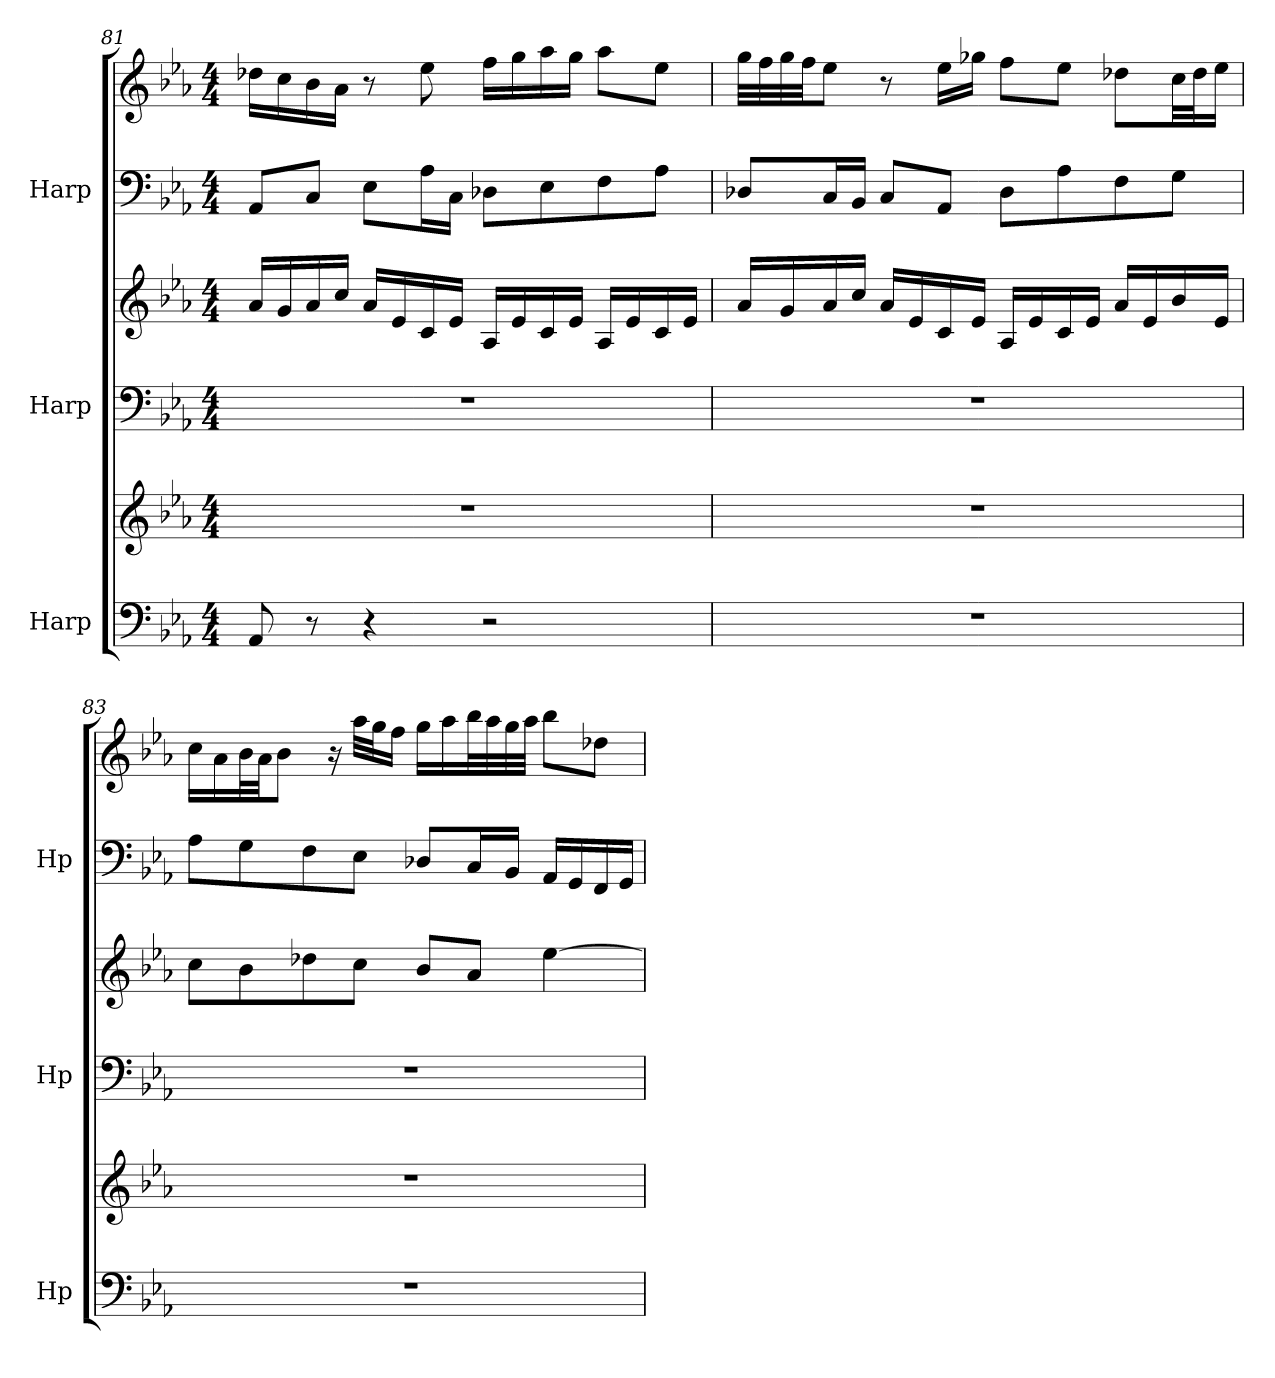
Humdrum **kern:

**kern	**kern	**kern	**kern	**kern	**kern
*part3	*part3	*part2	*part2	*part1	*part1
*staff6	*staff5	*staff4	*staff3	*staff2	*staff1
*I"Harp	*	*I"Harp	*	*I"Harp	*
*I'Hp	*	*I'Hp	*	*I'Hp	*
!!LO:PB:g=z
*clefF4	*clefG2	*clefF4	*clefG2	*clefF4	*clefG2
*k[b-e-a-]	*k[b-e-a-]	*k[b-e-a-]	*k[b-e-a-]	*k[b-e-a-]	*k[b-e-a-]
*M4/4	*M4/4	*M4/4	*M4/4	*M4/4	*M4/4
=81	=81	=81	=81	=81	=81
8AA-/	1r	1r	16a-/LL	8AA-/L	16dd-X\LL
.	.	.	16g/	.	16cc\
8r	.	.	16a-/	8C/J	16b-\
.	.	.	16cc/JJ	.	16a-\JJ
4r	.	.	16a-/LL	8E-\L	8r
.	.	.	16e-/	.	.
.	.	.	16c/	16A-\L	8ee-\
.	.	.	16e-/JJ	16C\JJ	.
2r	.	.	16A-/LL	8D-X\L	16ff\LL
.	.	.	16e-/	.	16gg\
.	.	.	16c/	8E-\	16aa-\
.	.	.	16e-/JJ	.	16gg\JJ
.	.	.	16A-/LL	8F\	8aa-\L
.	.	.	16e-/	.	.
.	.	.	16c/	8A-\J	8ee-\J
.	.	.	16e-/JJ	.	.
=82	=82	=82	=82	=82	=82
1r	1r	1r	16a-/LL	8D-X/L	32gg\LLL
.	.	.	.	.	32ff\
.	.	.	16g/	.	32gg\
.	.	.	.	.	32ff\JJ
.	.	.	16a-/	16C/L	8ee-\J
.	.	.	16cc/JJ	16BB-/JJ	.
.	.	.	16a-/LL	8C/L	8r
.	.	.	16e-/	.	.
.	.	.	16c/	8AA-/J	16ee-\LL
.	.	.	16e-/JJ	.	16gg-X\JJ
.	.	.	16A-/LL	8D-\L	8ff\L
.	.	.	16e-/	.	.
.	.	.	16c/	8A-\	8ee-\J
.	.	.	16e-/JJ	.	.
.	.	.	16a-/LL	8F\	8dd-X\L
.	.	.	16e-/	.	.
.	.	.	16b-/	8G\J	32cc\LL
.	.	.	.	.	32dd-\J
.	.	.	16e-/JJ	.	16ee-\JJ
!!LO:LB:g=z
=83	=83	=83	=83	=83	=83
1r	1r	1r	8cc\L	8A-\L	16cc\LL
.	.	.	.	.	16a-\
.	.	.	8b-\	8G\	32b-\L
.	.	.	.	.	32a-\JJ
.	.	.	.	.	8b-\J
.	.	.	8dd-X\	8F\	.
.	.	.	.	.	16r
.	.	.	8cc\J	8E-\J	32aa-\LLL
.	.	.	.	.	32gg\J
.	.	.	.	.	16ff\JJ
.	.	.	8b-/L	8D-X/L	16gg\LL
.	.	.	.	.	16aa-\
.	.	.	8a-/J	16C/L	32bb-\L
.	.	.	.	.	32aa-\
.	.	.	.	16BB-/JJ	32gg\
.	.	.	.	.	32aa-\JJJ
.	.	.	[4ee-\	16AA-/LL	8bb-\L
.	.	.	.	16GG/	.
.	.	.	.	16FF/	8dd-X\J
.	.	.	.	16GG/JJ	.
=	=	=	=	=	=
*-	*-	*-	*-	*-	*-
